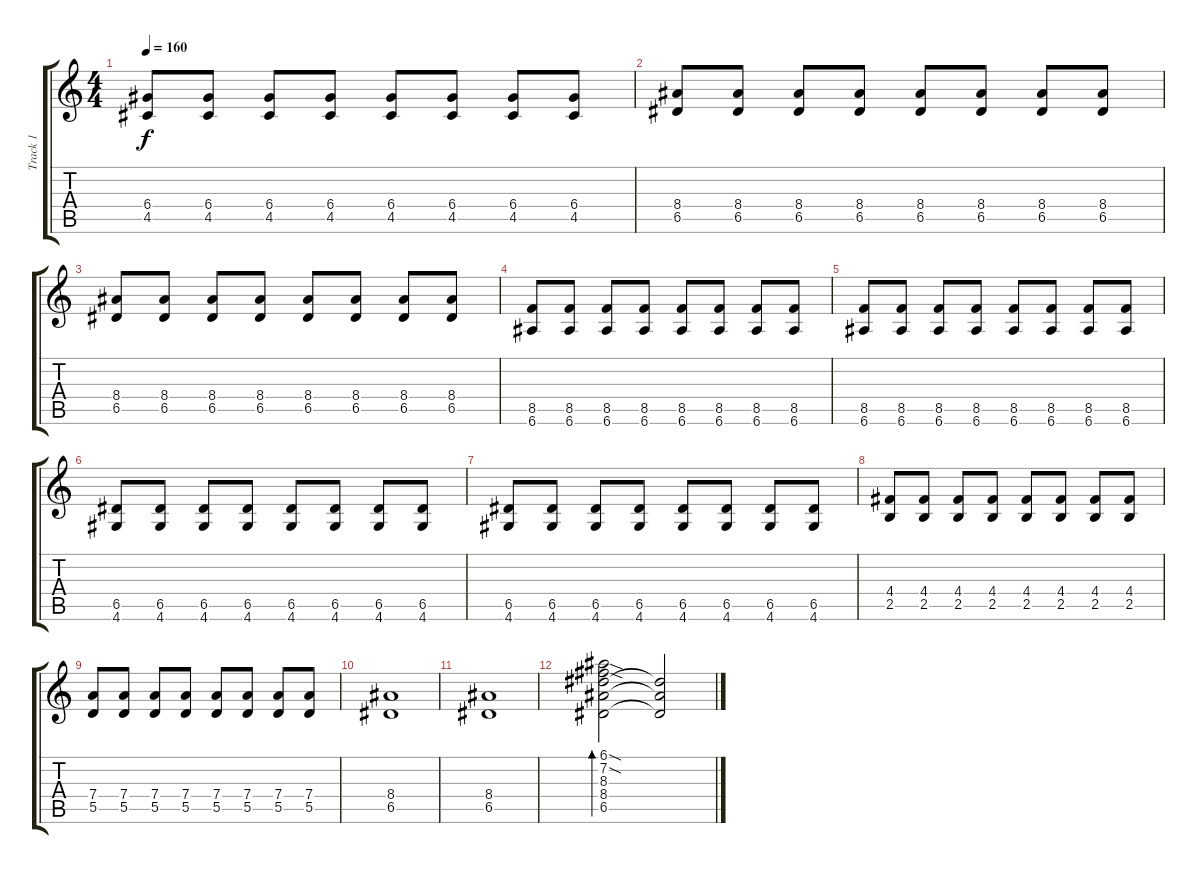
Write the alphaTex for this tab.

\track ("Track 1" "Track 1") {instrument distortionguitar}
\staff {score tabs}
\tuning (E4 B3 G3 D3 A2 E2) {hide}
\ts (4 4)
\tempo 160
\clef g2
\ks c
(6.4 4.5).8{dy f} (6.4 4.5).8 (6.4 4.5).8 (6.4 4.5).8 (6.4 4.5).8 (6.4 4.5).8 (6.4 4.5).8 (6.4 4.5).8 |
(8.4 6.5).8 (8.4 6.5).8 (8.4 6.5).8 (8.4 6.5).8 (8.4 6.5).8 (8.4 6.5).8 (8.4 6.5).8 (8.4 6.5).8 |
(8.4 6.5).8 (8.4 6.5).8 (8.4 6.5).8 (8.4 6.5).8 (8.4 6.5).8 (8.4 6.5).8 (8.4 6.5).8 (8.4 6.5).8 |
(8.5 6.6).8 (8.5 6.6).8 (8.5 6.6).8 (8.5 6.6).8 (8.5 6.6).8 (8.5 6.6).8 (8.5 6.6).8 (8.5 6.6).8 |
(8.5 6.6).8 (8.5 6.6).8 (8.5 6.6).8 (8.5 6.6).8 (8.5 6.6).8 (8.5 6.6).8 (8.5 6.6).8 (8.5 6.6).8 |
(6.5 4.6).8 (6.5 4.6).8 (6.5 4.6).8 (6.5 4.6).8 (6.5 4.6).8 (6.5 4.6).8 (6.5 4.6).8 (6.5 4.6).8 |
(6.5 4.6).8 (6.5 4.6).8 (6.5 4.6).8 (6.5 4.6).8 (6.5 4.6).8 (6.5 4.6).8 (6.5 4.6).8 (6.5 4.6).8 |
(4.4 2.5).8 (4.4 2.5).8 (4.4 2.5).8 (4.4 2.5).8 (4.4 2.5).8 (4.4 2.5).8 (4.4 2.5).8 (4.4 2.5).8 |
(7.4 5.5).8 (7.4 5.5).8 (7.4 5.5).8 (7.4 5.5).8 (7.4 5.5).8 (7.4 5.5).8 (7.4 5.5).8 (7.4 5.5).8 |
(8.4 6.5).1 |
(8.4 6.5).1 |
(6.1{sod} 7.2{sod} 8.3 8.4 6.5).2{bd 480} (8.3{t} 8.4{t} 6.5{t}).2
